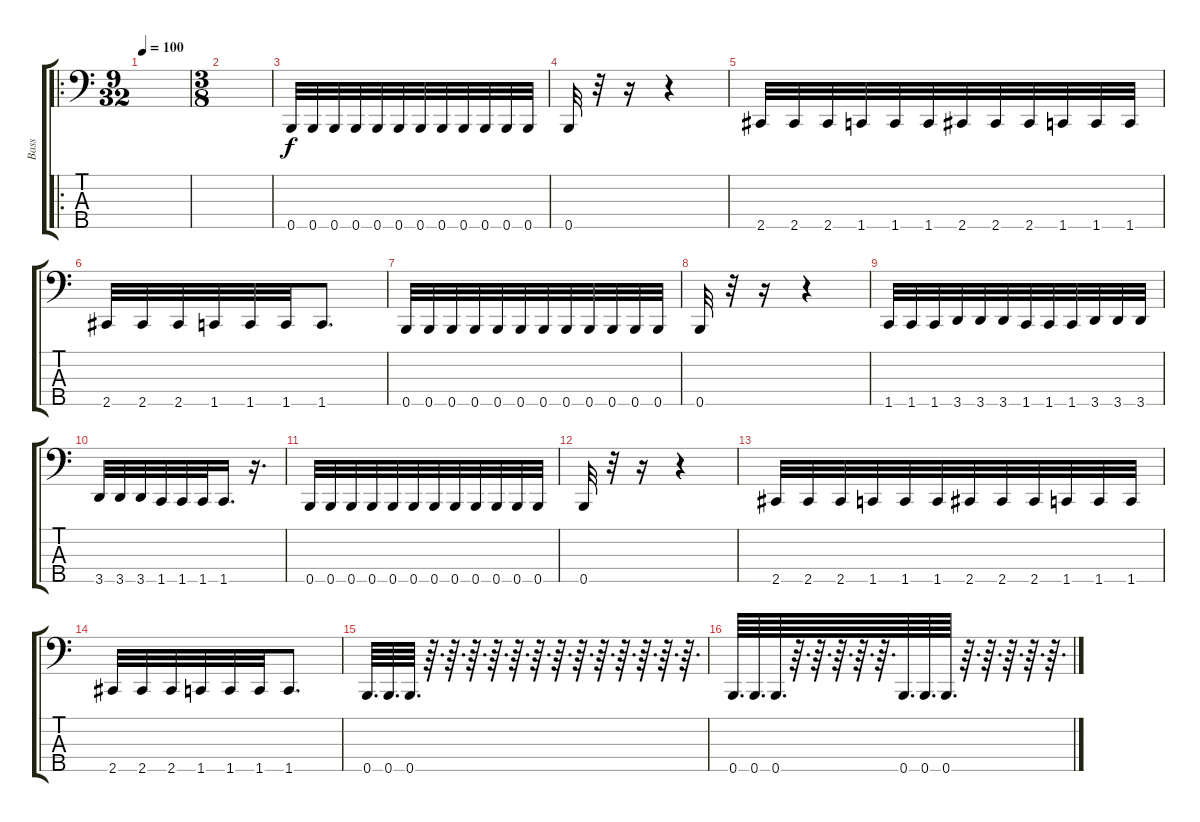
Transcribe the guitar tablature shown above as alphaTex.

\track ("Bass" "Bass") {instrument electricbassfinger}
\staff {score tabs}
\tuning (G2 D2 A1 E1 B0) {hide}
\ro
\ts (9 32)
\tempo 100
\clef f4
\ks c
|
\ts (3 8)
|
0.5.32 0.5.32 0.5.32 0.5.32 0.5.32 0.5.32 0.5.32 0.5.32 0.5.32 0.5.32 0.5.32 0.5.32 |
0.5.32 r.32 r.16 r.4 |
2.5.32 2.5.32 2.5.32 1.5.32 1.5.32 1.5.32 2.5.32 2.5.32 2.5.32 1.5.32 1.5.32 1.5.32 |
2.5.32 2.5.32 2.5.32 1.5.32 1.5.32 1.5.32 1.5.8{d} |
0.5.32 0.5.32 0.5.32 0.5.32 0.5.32 0.5.32 0.5.32 0.5.32 0.5.32 0.5.32 0.5.32 0.5.32 |
0.5.32 r.32 r.16 r.4 |
1.5.32 1.5.32 1.5.32 3.5.32 3.5.32 3.5.32 1.5.32 1.5.32 1.5.32 3.5.32 3.5.32 3.5.32 |
3.5.32 3.5.32 3.5.32 1.5.32 1.5.32 1.5.32 1.5.16{d} r.16{d} |
0.5.32 0.5.32 0.5.32 0.5.32 0.5.32 0.5.32 0.5.32 0.5.32 0.5.32 0.5.32 0.5.32 0.5.32 |
0.5.32 r.32 r.16 r.4 |
2.5.32 2.5.32 2.5.32 1.5.32 1.5.32 1.5.32 2.5.32 2.5.32 2.5.32 1.5.32 1.5.32 1.5.32 |
2.5.32 2.5.32 2.5.32 1.5.32 1.5.32 1.5.32 1.5.8{d} |
0.5.64{d} 0.5.64{d} 0.5.64{d} r.64{d} r.64{d} r.64{d} r.64{d} r.64{d} r.64{d} r.64{d} r.64{d} r.64{d} r.64{d} r.64{d} r.64{d} r.64{d} |
0.5.64{d} 0.5.64{d} 0.5.64{d} r.64{d} r.64{d} r.64{d} r.64{d} r.64{d} 0.5.64{d} 0.5.64{d} 0.5.64{d} r.64{d} r.64{d} r.64{d} r.64{d} r.64{d}
